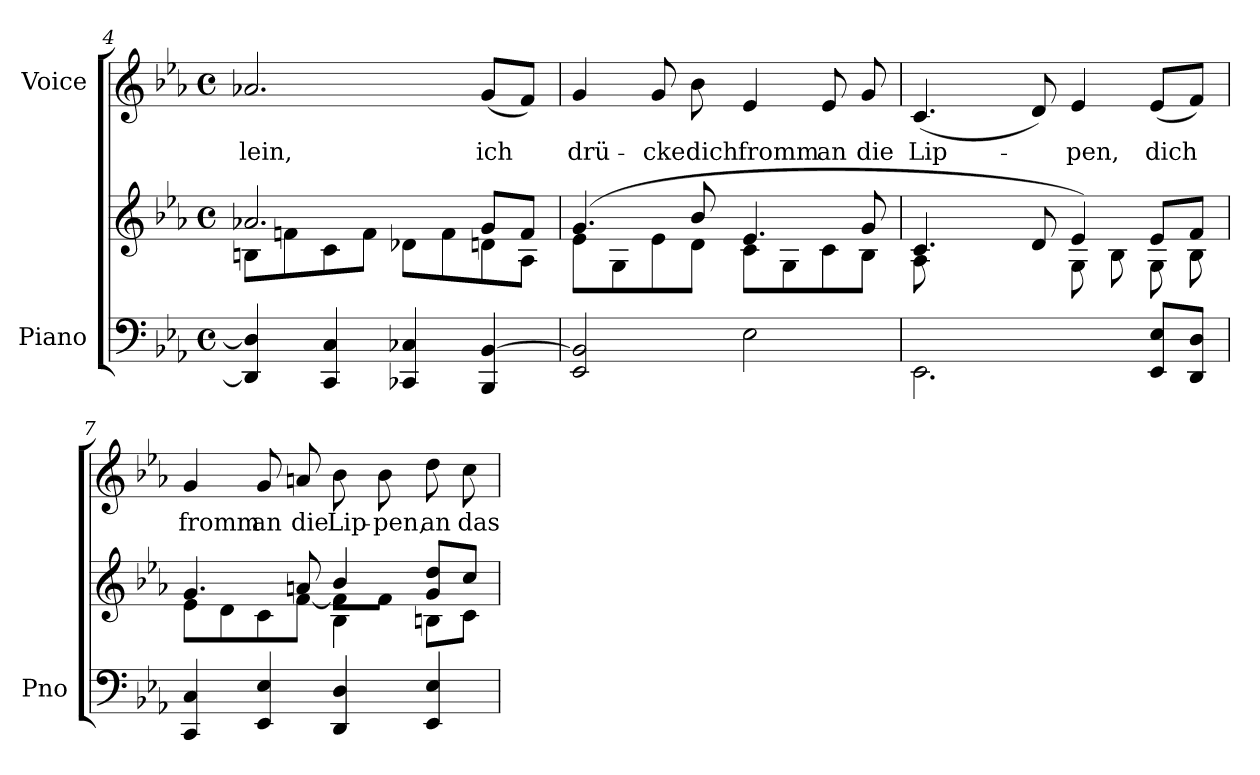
**kern	**kern	**kern	**text
*part2	*part2	*part1	*part1
*staff3	*staff2	*staff1	*staff1
*I"Piano	*	*I"Voice	*
*I'Pno	*	*	*
*clefF4	*clefG2	*clefG2	*
*k[b-e-a-]	*k[b-e-a-]	*k[b-e-a-]	*
*M4/4	*M4/4	*M4/4	*
*met(c)	*met(c)	*met(c)	*
=4	=4	=4	=4
*	*^	*	*
4DD/] 4D/]	2.a-X/	8Bn\L	2.a-X/	-lein,
.	.	8fn\	.	.
4CC/ 4C/	.	8c\	.	.
.	.	8f\J	.	.
4CC-X/ 4C-X/	.	8d-X\L	.	.
.	.	8f\	.	.
4BBB-/ [4BB-/	8g/L	8dn\	(8g/L	ich
.	8f/J	8A-\J	8f/J)	.
=5	=5	=5	=5	=5
2EE-/ 2BB-/]	(4.g/	8e-\L	4g/	drü-
.	.	8G\	.	.
.	.	8e-\	8g/	-cke
.	8b-/	8d\J	8b-\	dich
2E-\	4.e-/	8c\L	4e-/	fromm
.	.	8G\	.	.
.	.	8c\	8e-/	an
.	8g/	8B-\J	8g/	die
=6	=6	=6	=6	=6
*^	*	*	*	*
8ryy	2.EE-\	4.c/	8A-\L	(4.c/	Lip-
8E-/	.	.	4.ryy	.	.
8A-/	.	.	.	.	.
8F/J	.	8d/	.	8d/)	.
2ryy	.	4e-/)	8G\L	4e-/	-pen,
.	.	.	8B-\	.	.
.	8EE-/ 8E-/L	8e-/L	8G\	(8e-/L	dich
.	8DD/ 8D/J	8f/J	8B-\J	8f/J)	.
*v	*v	*	*	*	*
=7	=7	=7	=7	=7
*	*	*^	*	*
4CC/ 4C/	4.g/	8e-\L	2ryy	4g/	fromm
.	.	8d\	.	.	.
4EE-/ 4E-/	.	8c\	.	8g/	an
.	8an/	[8f\J	.	8an/	die
4DD/ 4D/	4b-/	8f\L]	4B-\	8b-\	Lip-
.	.	8f\J	.	8b-\	-pen,
4EE-/ 4E-/	8g/ 8dd/L	8Bn\L	4ryy	8dd\	an
.	8cc/J	8c\J	.	8cc\	das
*	*v	*v	*v	*	*
=	=	=	=
*-	*-	*-	*-
